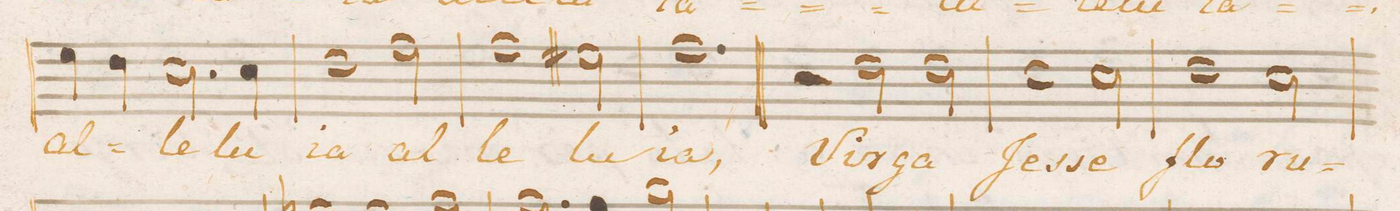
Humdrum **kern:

**kern	**text
*I"Alto.	*
*clefC3	*
*k[]	*
*M3/2	*
4f\	al-
4e\	.
2.d\	-le-
4d\	-lu-
=14	=14
1e	-ia
2g\	al-
=15	=15
1g	-le-
2f#X\	-lu-
=16	=16
1.g	-ia,
=17||	=17||
2r	.
2e\	Vir-
2e\	-ga
=18	=18
1d	Jes-
2d\	-se
=19	=19
1e	flo-
2d\	-ru-
=20	=20
*-	*-
